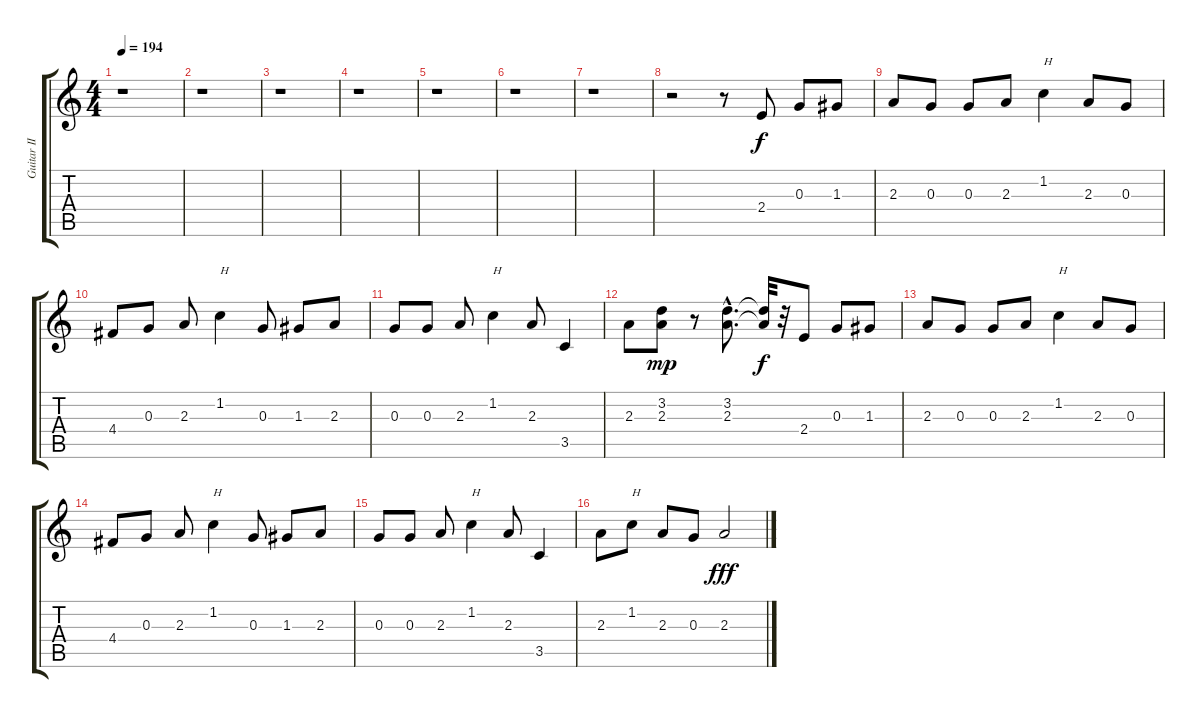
\track ("Guitar II" "Guitar II") {instrument overdrivenguitar}
\staff {score tabs}
\tuning (E4 B3 G3 D3 A2 E2) {hide}
\ts (4 4)
\tempo 194
\clef g2
\ks c
r.1{dy mf} |
r.1 |
r.1 |
r.1 |
r.1 |
r.1 |
r.1 |
r.2 r.8 2.4.8{dy f} 0.3.8 1.3.8 |
2.3.8 0.3.8 0.3.8 2.3.8 1.2.4{txt "H"} 2.3.8 0.3.8 |
4.4.8 0.3.8 2.3.8 1.2.4{txt "H"} 0.3.8 1.3.8 2.3.8 |
0.3.8 0.3.8 2.3.8 1.2.4{txt "H"} 2.3.8 3.5.4 |
2.3.8 (3.2 2.3).8{dy mp} r.8 (3.2{hac} 2.3{hac}).8{d} (3.2{t} 2.3{t}).32{dy f} r.32 2.4.8 0.3.8 1.3.8 |
2.3.8 0.3.8 0.3.8 2.3.8 1.2.4{txt "H"} 2.3.8 0.3.8 |
4.4.8 0.3.8 2.3.8 1.2.4{txt "H"} 0.3.8 1.3.8 2.3.8 |
0.3.8 0.3.8 2.3.8 1.2.4{txt "H"} 2.3.8 3.5.4 |
2.3.8 1.2.8{txt "H"} 2.3.8 0.3.8 2.3.2{dy fff}
